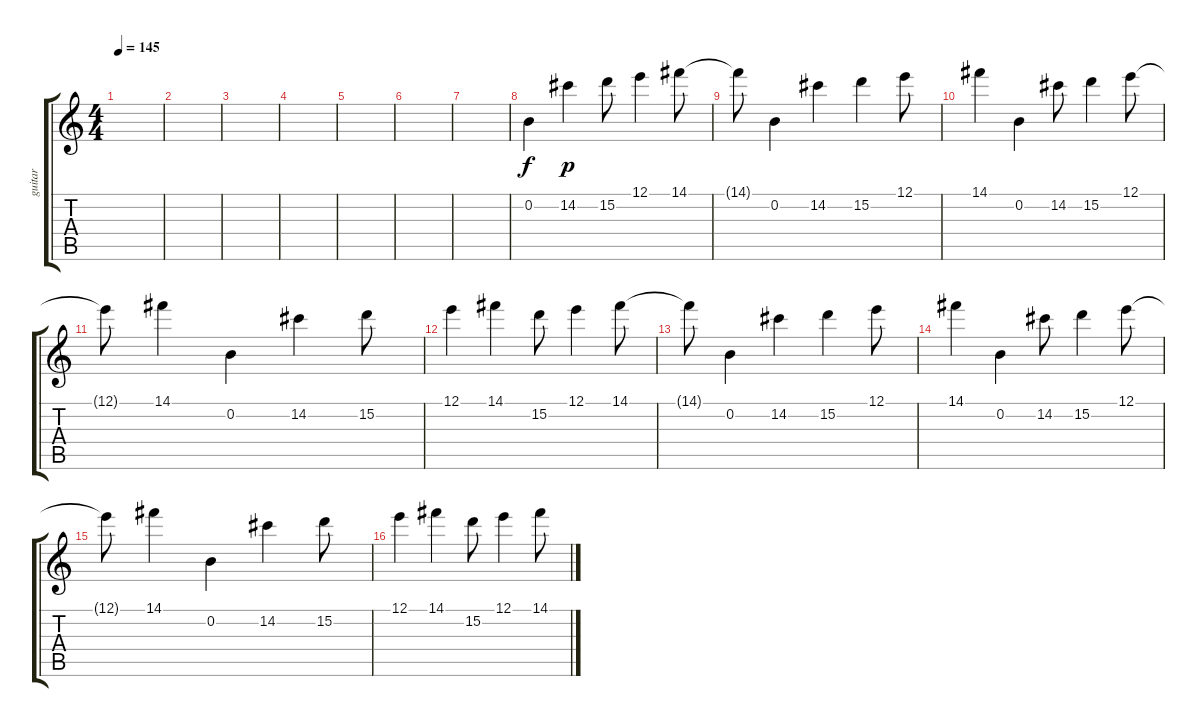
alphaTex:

\track ("guitar" "guitar") {instrument overdrivenguitar}
\staff {score tabs}
\tuning (E4 B3 G3 D3 A2 D2) {hide}
\ts (4 4)
\tempo 145
\clef g2
\ks c
|
|
|
|
|
|
|
0.2.4{instrument acousticguitarsteel} 14.2.4{dy p} 15.2.8 12.1.4 14.1.8 |
14.1{t}.8 0.2.4 14.2.4 15.2.4 12.1.8 |
14.1.4 0.2.4 14.2.8 15.2.4 12.1.8 |
12.1{t}.8 14.1.4 0.2.4 14.2.4 15.2.8 |
12.1.4 14.1.4 15.2.8 12.1.4 14.1.8 |
14.1{t}.8 0.2.4 14.2.4 15.2.4 12.1.8 |
14.1.4 0.2.4 14.2.8 15.2.4 12.1.8 |
12.1{t}.8 14.1.4 0.2.4 14.2.4 15.2.8 |
12.1.4 14.1.4 15.2.8 12.1.4 14.1.8
